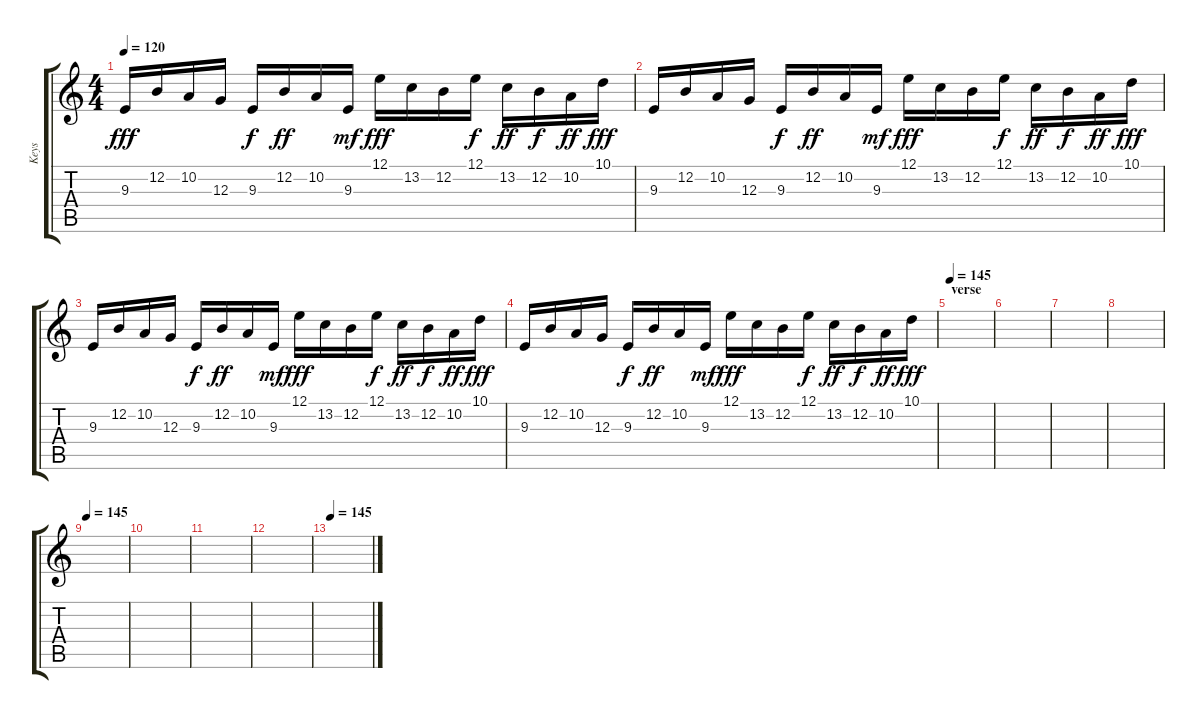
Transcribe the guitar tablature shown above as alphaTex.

\track ("Keys" "Keys") {instrument lead1square}
\staff {score tabs}
\tuning (E4 B3 G3 D3 A2 E2) {hide}
\ts (4 4)
\tempo 120
\clef g2
\ks c
9.3.16{dy fff} 12.2.16 10.2.16 12.3.16 9.3.16{dy f} 12.2.16{dy ff} 10.2.16 9.3.16{dy mf} 12.1.16{dy fff} 13.2.16 12.2.16 12.1.16{dy f} 13.2.16{dy ff} 12.2.16{dy f} 10.2.16{dy ff} 10.1.16{dy fff} |
9.3.16 12.2.16 10.2.16 12.3.16 9.3.16{dy f} 12.2.16{dy ff} 10.2.16 9.3.16{dy mf} 12.1.16{dy fff} 13.2.16 12.2.16 12.1.16{dy f} 13.2.16{dy ff} 12.2.16{dy f} 10.2.16{dy ff} 10.1.16{dy fff} |
9.3.16 12.2.16 10.2.16 12.3.16 9.3.16{dy f} 12.2.16{dy ff} 10.2.16 9.3.16{dy mf} 12.1.16{dy fff} 13.2.16 12.2.16 12.1.16{dy f} 13.2.16{dy ff} 12.2.16{dy f} 10.2.16{dy ff} 10.1.16{dy fff} |
9.3.16 12.2.16 10.2.16 12.3.16 9.3.16{dy f} 12.2.16{dy ff} 10.2.16 9.3.16{dy mf} 12.1.16{dy fff} 13.2.16 12.2.16 12.1.16{dy f} 13.2.16{dy ff} 12.2.16{dy f} 10.2.16{dy ff} 10.1.16{dy fff} |
\section ("" "verse")
\tempo 145
|
|
|
|
\tempo 145
|
|
|
|
\tempo 145
